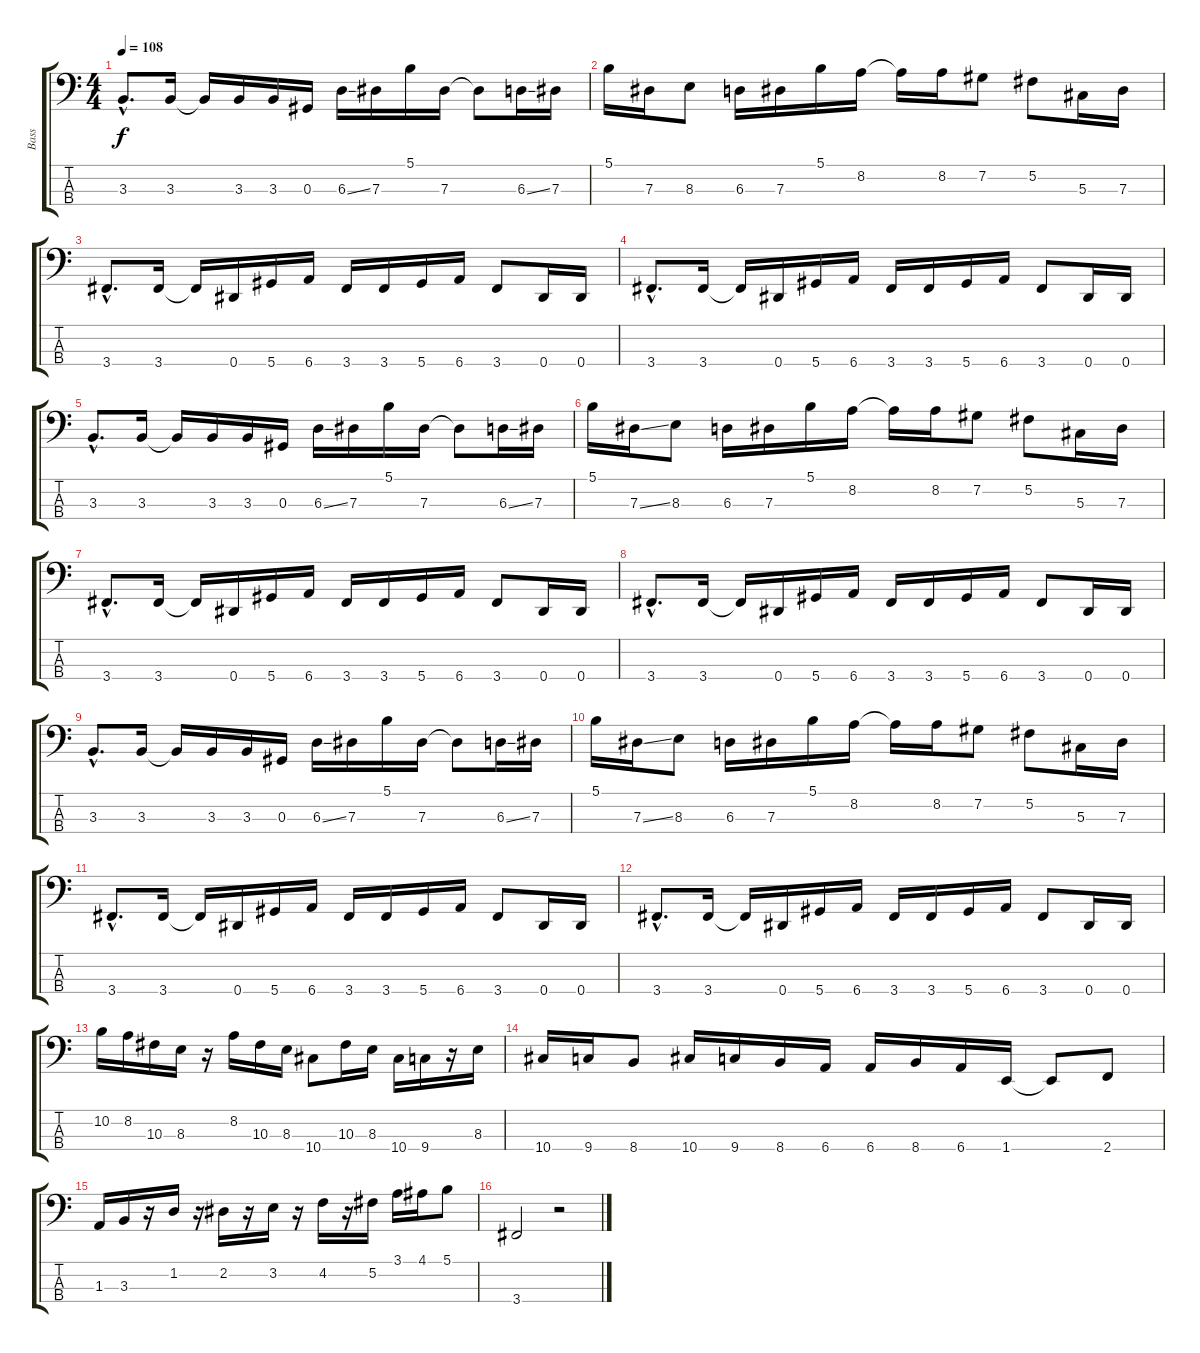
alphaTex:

\track ("Bass" "Bass") {instrument electricbasspick}
\staff {score tabs}
\tuning (Gb2 Db2 Ab1 Eb1) {hide}
\ts (4 4)
\tempo 108
\clef f4
\ks c
3.3{hac}.8{d dy f} 3.3.16 3.3{t}.16 3.3.16 3.3.16 0.3.16 6.3{ss}.16 7.3.16 5.1.16 7.3.16 7.3{t}.8 6.3{ss}.16 7.3.16 |
5.1.16 7.3.16 8.3.8 6.3.16 7.3.16 5.1.16 8.2.16 8.2{t}.16 8.2.16 7.2.8 5.2.8 5.3.16 7.3.16 |
3.4{hac}.8{d} 3.4.16 3.4{t}.16 0.4.16 5.4.16 6.4.16 3.4.16 3.4.16 5.4.16 6.4.16 3.4.8 0.4.16 0.4.16 |
3.4{hac}.8{d} 3.4.16 3.4{t}.16 0.4.16 5.4.16 6.4.16 3.4.16 3.4.16 5.4.16 6.4.16 3.4.8 0.4.16 0.4.16 |
3.3{hac}.8{d} 3.3.16 3.3{t}.16 3.3.16 3.3.16 0.3.16 6.3{ss}.16 7.3.16 5.1.16 7.3.16 7.3{t}.8 6.3{ss}.16 7.3.16 |
5.1.16 7.3{ss}.16 8.3.8 6.3.16 7.3.16 5.1.16 8.2.16 8.2{t}.16 8.2.16 7.2.8 5.2.8 5.3.16 7.3.16 |
3.4{hac}.8{d} 3.4.16 3.4{t}.16 0.4.16 5.4.16 6.4.16 3.4.16 3.4.16 5.4.16 6.4.16 3.4.8 0.4.16 0.4.16 |
3.4{hac}.8{d} 3.4.16 3.4{t}.16 0.4.16 5.4.16 6.4.16 3.4.16 3.4.16 5.4.16 6.4.16 3.4.8 0.4.16 0.4.16 |
3.3{hac}.8{d} 3.3.16 3.3{t}.16 3.3.16 3.3.16 0.3.16 6.3{ss}.16 7.3.16 5.1.16 7.3.16 7.3{t}.8 6.3{ss}.16 7.3.16 |
5.1.16 7.3{ss}.16 8.3.8 6.3.16 7.3.16 5.1.16 8.2.16 8.2{t}.16 8.2.16 7.2.8 5.2.8 5.3.16 7.3.16 |
3.4{hac}.8{d} 3.4.16 3.4{t}.16 0.4.16 5.4.16 6.4.16 3.4.16 3.4.16 5.4.16 6.4.16 3.4.8 0.4.16 0.4.16 |
3.4{hac}.8{d} 3.4.16 3.4{t}.16 0.4.16 5.4.16 6.4.16 3.4.16 3.4.16 5.4.16 6.4.16 3.4.8 0.4.16 0.4.16 |
10.2.16 8.2.16 10.3.16 8.3.16 r.16 8.2.16 10.3.16 8.3.16 10.4.8 10.3.16 8.3.16 10.4.16 9.4.16 r.16 8.3.16 |
10.4.16 9.4.16 8.4.8 10.4.16 9.4.16 8.4.16 6.4.16 6.4.16 8.4.16 6.4.16 1.4.16 1.4{t}.8 2.4.8 |
1.3.16 3.3.16 r.16 1.2.16 r.16 2.2.16 r.16 3.2.16 r.16 4.2.16 r.16 5.2.16 3.1.16 4.1.16 5.1.8 |
3.4.2 r.2
